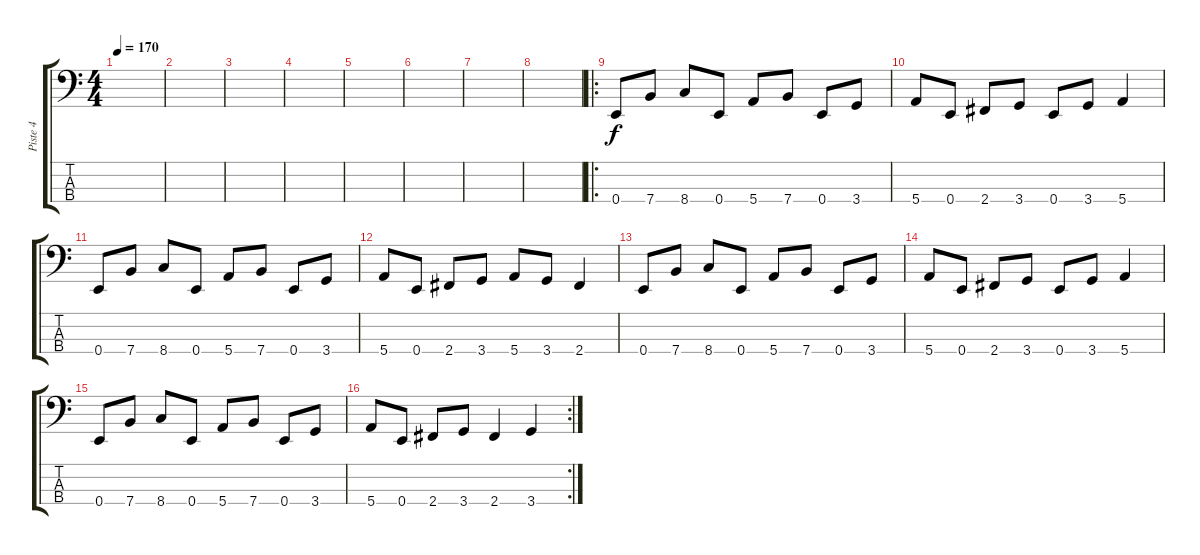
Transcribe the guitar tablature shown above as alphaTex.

\track ("Piste 4" "Piste 4") {instrument electricbassfinger}
\staff {score tabs}
\tuning (G2 D2 A1 E1) {hide}
\ts (4 4)
\tempo 170
\clef f4
\ks c
|
|
|
|
|
|
|
|
\ro
0.4.8 7.4.8 8.4.8 0.4.8 5.4.8 7.4.8 0.4.8 3.4.8 |
5.4.8 0.4.8 2.4.8 3.4.8 0.4.8 3.4.8 5.4.4 |
0.4.8 7.4.8 8.4.8 0.4.8 5.4.8 7.4.8 0.4.8 3.4.8 |
5.4.8 0.4.8 2.4.8 3.4.8 5.4.8 3.4.8 2.4.4 |
0.4.8 7.4.8 8.4.8 0.4.8 5.4.8 7.4.8 0.4.8 3.4.8 |
5.4.8 0.4.8 2.4.8 3.4.8 0.4.8 3.4.8 5.4.4 |
0.4.8 7.4.8 8.4.8 0.4.8 5.4.8 7.4.8 0.4.8 3.4.8 |
\rc 2
5.4.8 0.4.8 2.4.8 3.4.8 2.4.4 3.4.4
